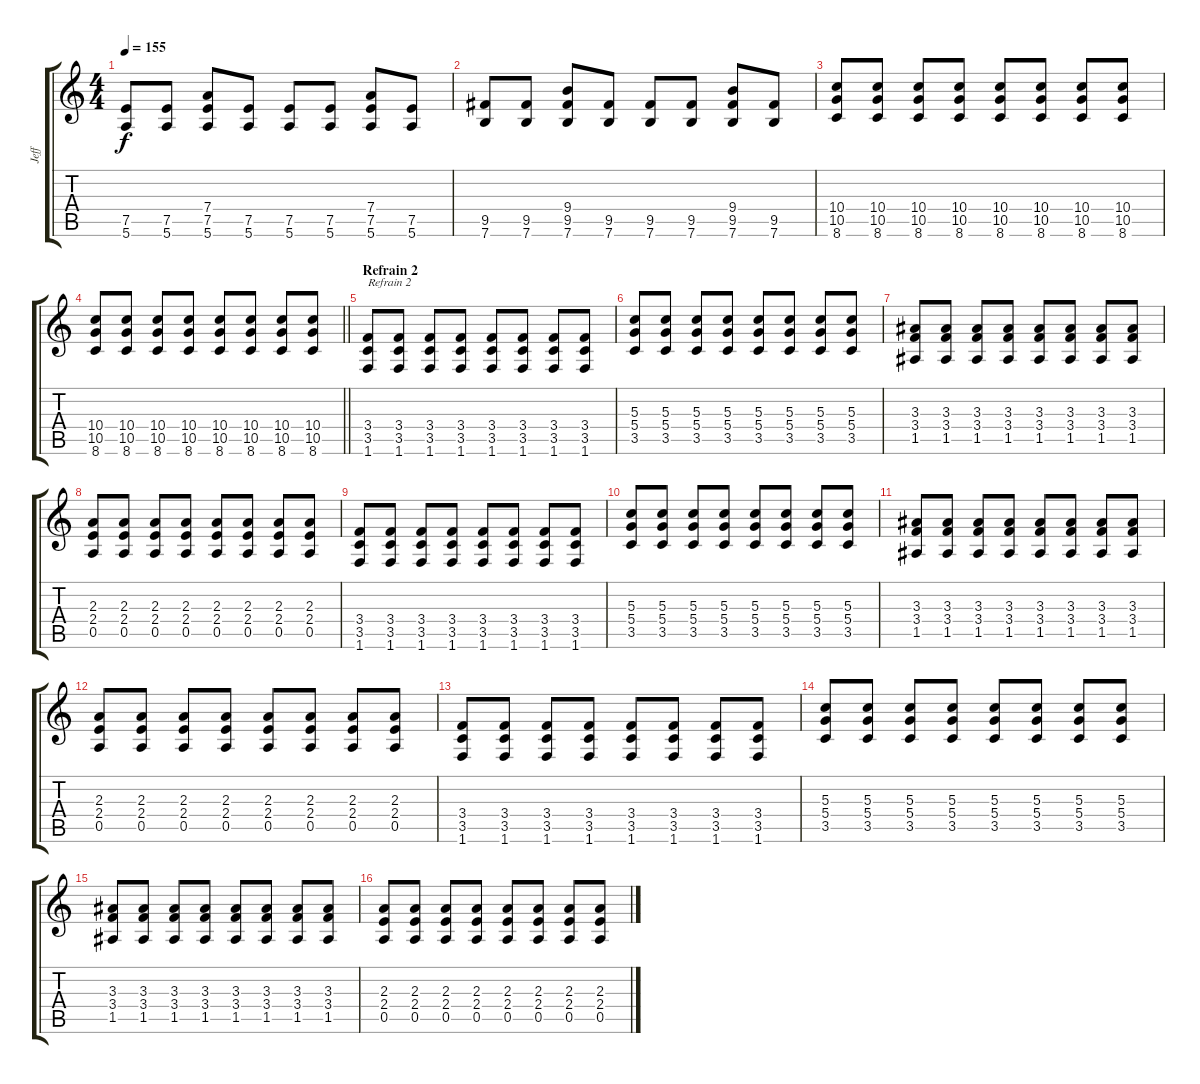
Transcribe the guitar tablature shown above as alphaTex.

\track ("Jeff" "Jeff") {instrument overdrivenguitar}
\staff {score tabs}
\tuning (E4 B3 G3 D3 A2 E2) {hide}
\ts (4 4)
\tempo 155
\clef g2
\ks c
(7.5 5.6).8{dy f instrument electricguitarmuted} (7.5 5.6).8 (7.4 7.5 5.6).8{instrument distortionguitar} (7.5 5.6).8{instrument electricguitarmuted} (7.5 5.6).8 (7.5 5.6).8 (7.4 7.5 5.6).8{instrument overdrivenguitar} (7.5 5.6).8{instrument electricguitarmuted} |
(9.5 7.6).8{instrument electricguitarmuted} (9.5 7.6).8 (9.4 9.5 7.6).8{instrument distortionguitar} (9.5 7.6).8{instrument electricguitarmuted} (9.5 7.6).8 (9.5 7.6).8 (9.4 9.5 7.6).8{instrument overdrivenguitar} (9.5 7.6).8{instrument electricguitarmuted} |
(10.4 10.5 8.6).8{volume 10 instrument overdrivenguitar} (10.4 10.5 8.6).8 (10.4 10.5 8.6).8 (10.4 10.5 8.6).8 (10.4 10.5 8.6).8 (10.4 10.5 8.6).8 (10.4 10.5 8.6).8 (10.4 10.5 8.6).8 |
\barLineRight lightlight
(10.4 10.5 8.6).8 (10.4 10.5 8.6).8 (10.4 10.5 8.6).8 (10.4 10.5 8.6).8 (10.4 10.5 8.6).8 (10.4 10.5 8.6).8 (10.4 10.5 8.6).8 (10.4 10.5 8.6).8 |
\section ("" "Refrain 2")
(3.4 3.5 1.6).8{txt "Refrain 2 " instrument overdrivenguitar} (3.4 3.5 1.6).8 (3.4 3.5 1.6).8 (3.4 3.5 1.6).8 (3.4 3.5 1.6).8 (3.4 3.5 1.6).8 (3.4 3.5 1.6).8 (3.4 3.5 1.6).8 |
(5.3 5.4 3.5).8 (5.3 5.4 3.5).8 (5.3 5.4 3.5).8 (5.3 5.4 3.5).8 (5.3 5.4 3.5).8 (5.3 5.4 3.5).8 (5.3 5.4 3.5).8 (5.3 5.4 3.5).8 |
(3.3 3.4 1.5).8 (3.3 3.4 1.5).8 (3.3 3.4 1.5).8 (3.3 3.4 1.5).8 (3.3 3.4 1.5).8 (3.3 3.4 1.5).8 (3.3 3.4 1.5).8 (3.3 3.4 1.5).8 |
(2.3 2.4 0.5).8 (2.3 2.4 0.5).8 (2.3 2.4 0.5).8 (2.3 2.4 0.5).8 (2.3 2.4 0.5).8 (2.3 2.4 0.5).8 (2.3 2.4 0.5).8 (2.3 2.4 0.5).8 |
(3.4 3.5 1.6).8{instrument overdrivenguitar} (3.4 3.5 1.6).8 (3.4 3.5 1.6).8 (3.4 3.5 1.6).8 (3.4 3.5 1.6).8 (3.4 3.5 1.6).8 (3.4 3.5 1.6).8 (3.4 3.5 1.6).8 |
(5.3 5.4 3.5).8 (5.3 5.4 3.5).8 (5.3 5.4 3.5).8 (5.3 5.4 3.5).8 (5.3 5.4 3.5).8 (5.3 5.4 3.5).8 (5.3 5.4 3.5).8 (5.3 5.4 3.5).8 |
(3.3 3.4 1.5).8 (3.3 3.4 1.5).8 (3.3 3.4 1.5).8 (3.3 3.4 1.5).8 (3.3 3.4 1.5).8 (3.3 3.4 1.5).8 (3.3 3.4 1.5).8 (3.3 3.4 1.5).8 |
(2.3 2.4 0.5).8 (2.3 2.4 0.5).8 (2.3 2.4 0.5).8 (2.3 2.4 0.5).8 (2.3 2.4 0.5).8 (2.3 2.4 0.5).8 (2.3 2.4 0.5).8 (2.3 2.4 0.5).8 |
(3.4 3.5 1.6).8{instrument overdrivenguitar} (3.4 3.5 1.6).8 (3.4 3.5 1.6).8 (3.4 3.5 1.6).8 (3.4 3.5 1.6).8 (3.4 3.5 1.6).8 (3.4 3.5 1.6).8 (3.4 3.5 1.6).8 |
(5.3 5.4 3.5).8 (5.3 5.4 3.5).8 (5.3 5.4 3.5).8 (5.3 5.4 3.5).8 (5.3 5.4 3.5).8 (5.3 5.4 3.5).8 (5.3 5.4 3.5).8 (5.3 5.4 3.5).8 |
(3.3 3.4 1.5).8 (3.3 3.4 1.5).8 (3.3 3.4 1.5).8 (3.3 3.4 1.5).8 (3.3 3.4 1.5).8 (3.3 3.4 1.5).8 (3.3 3.4 1.5).8 (3.3 3.4 1.5).8 |
(2.3 2.4 0.5).8 (2.3 2.4 0.5).8 (2.3 2.4 0.5).8 (2.3 2.4 0.5).8 (2.3 2.4 0.5).8 (2.3 2.4 0.5).8 (2.3 2.4 0.5).8 (2.3 2.4 0.5).8
